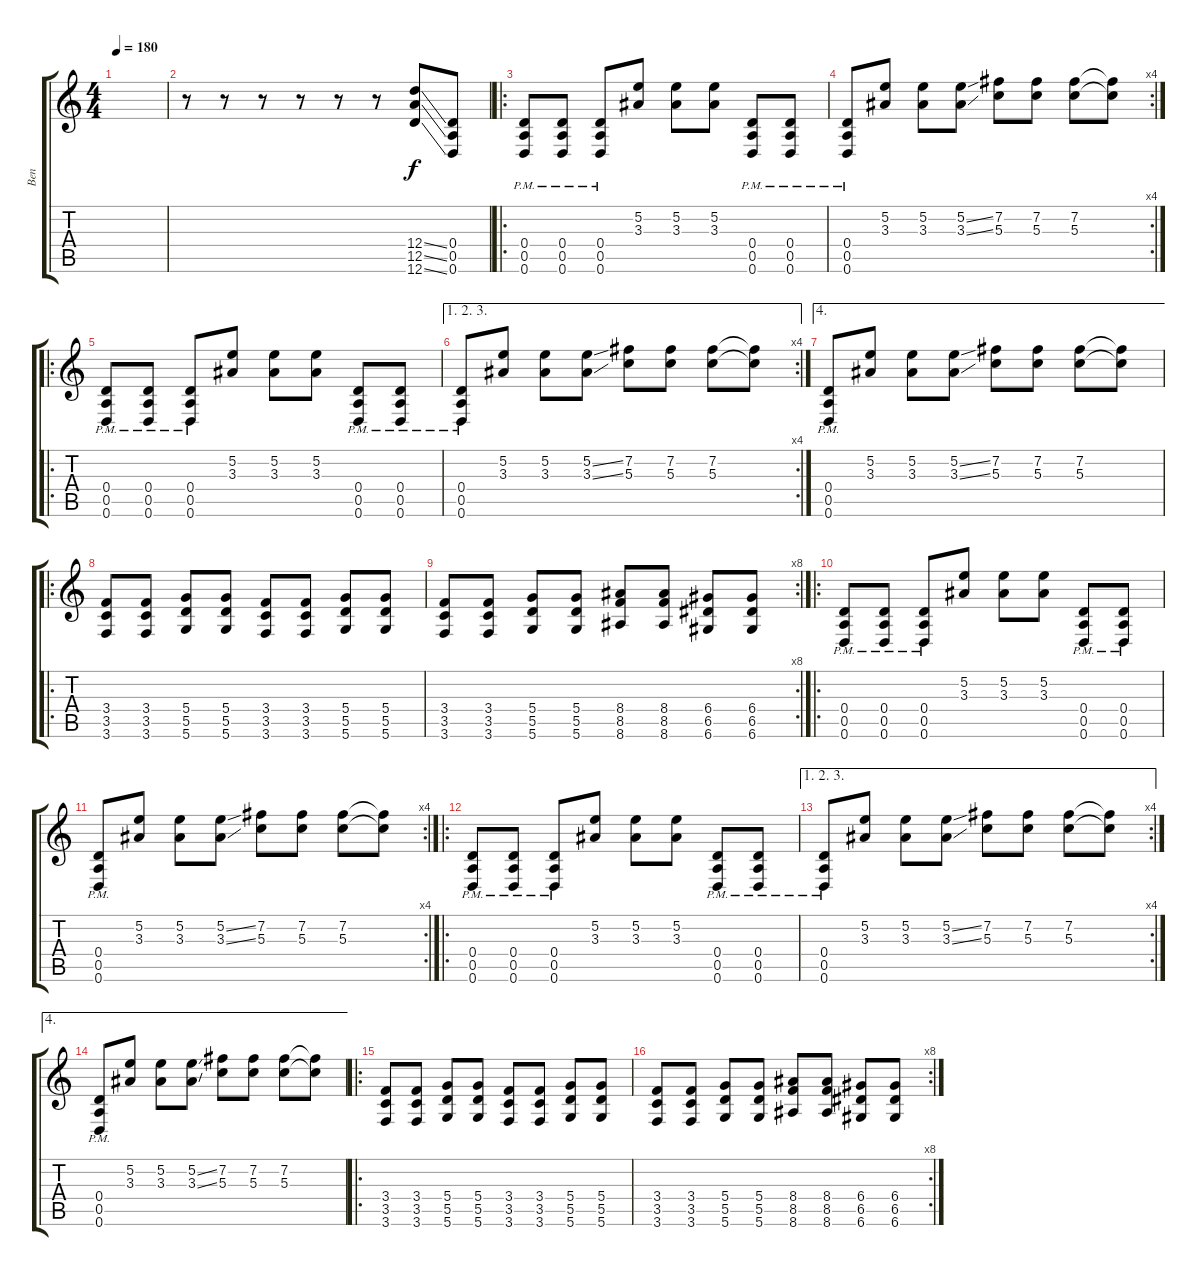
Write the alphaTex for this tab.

\track ("Ben" "Ben") {instrument overdrivenguitar}
\staff {score tabs}
\tuning (E4 B3 G3 D3 A2 D2) {hide}
\ts (4 4)
\tempo 180
\clef g2
\ks c
|
r.8 r.8 r.8 r.8 r.8 r.8 (12.4{ss} 12.5{ss} 12.6{ss}).8 (0.4 0.5 0.6).8 |
\ro
(0.4{pm} 0.5{pm} 0.6{pm}).8 (0.4{pm} 0.5{pm} 0.6{pm}).8 (0.4{pm} 0.5{pm} 0.6{pm}).8 (5.2 3.3).8 (5.2 3.3).8 (5.2 3.3).8 (0.4{pm} 0.5{pm} 0.6{pm}).8 (0.4{pm} 0.5{pm} 0.6{pm}).8 |
\rc 4
(0.4{pm} 0.5{pm} 0.6{pm}).8 (5.2 3.3).8 (5.2 3.3).8 (5.2{ss} 3.3{ss}).8 (7.2 5.3).8 (7.2 5.3).8 (7.2 5.3).8 (7.2{t} 5.3{t}).8 |
\ro
(0.4{pm} 0.5{pm} 0.6{pm}).8 (0.4{pm} 0.5{pm} 0.6{pm}).8 (0.4{pm} 0.5{pm} 0.6{pm}).8 (5.2 3.3).8 (5.2 3.3).8 (5.2 3.3).8 (0.4{pm} 0.5{pm} 0.6{pm}).8 (0.4{pm} 0.5{pm} 0.6{pm}).8 |
\ae (1 2 3)
\rc 4
(0.4{pm} 0.5{pm} 0.6{pm}).8 (5.2 3.3).8 (5.2 3.3).8 (5.2{ss} 3.3{ss}).8 (7.2 5.3).8 (7.2 5.3).8 (7.2 5.3).8 (7.2{t} 5.3{t}).8 |
\ae 4
(0.4{pm} 0.5{pm} 0.6{pm}).8 (5.2 3.3).8 (5.2 3.3).8 (5.2{ss} 3.3{ss}).8 (7.2 5.3).8 (7.2 5.3).8 (7.2 5.3).8 (7.2{t} 5.3{t}).8 |
\ro
(3.4 3.5 3.6).8 (3.4 3.5 3.6).8 (5.4 5.5 5.6).8 (5.4 5.5 5.6).8 (3.4 3.5 3.6).8 (3.4 3.5 3.6).8 (5.4 5.5 5.6).8 (5.4 5.5 5.6).8 |
\rc 8
(3.4 3.5 3.6).8 (3.4 3.5 3.6).8 (5.4 5.5 5.6).8 (5.4 5.5 5.6).8 (8.4 8.5 8.6).8 (8.4 8.5 8.6).8 (6.4 6.5 6.6).8 (6.4 6.5 6.6).8 |
\ro
(0.4{pm} 0.5{pm} 0.6{pm}).8 (0.4{pm} 0.5{pm} 0.6{pm}).8 (0.4{pm} 0.5{pm} 0.6{pm}).8 (5.2 3.3).8 (5.2 3.3).8 (5.2 3.3).8 (0.4{pm} 0.5{pm} 0.6{pm}).8 (0.4{pm} 0.5{pm} 0.6{pm}).8 |
\rc 4
(0.4{pm} 0.5{pm} 0.6{pm}).8 (5.2 3.3).8 (5.2 3.3).8 (5.2{ss} 3.3{ss}).8 (7.2 5.3).8 (7.2 5.3).8 (7.2 5.3).8 (7.2{t} 5.3{t}).8 |
\ro
(0.4{pm} 0.5{pm} 0.6{pm}).8 (0.4{pm} 0.5{pm} 0.6{pm}).8 (0.4{pm} 0.5{pm} 0.6{pm}).8 (5.2 3.3).8 (5.2 3.3).8 (5.2 3.3).8 (0.4{pm} 0.5{pm} 0.6{pm}).8 (0.4{pm} 0.5{pm} 0.6{pm}).8 |
\ae (1 2 3)
\rc 4
(0.4{pm} 0.5{pm} 0.6{pm}).8 (5.2 3.3).8 (5.2 3.3).8 (5.2{ss} 3.3{ss}).8 (7.2 5.3).8 (7.2 5.3).8 (7.2 5.3).8 (7.2{t} 5.3{t}).8 |
\ae 4
(0.4{pm} 0.5{pm} 0.6{pm}).8 (5.2 3.3).8 (5.2 3.3).8 (5.2{ss} 3.3{ss}).8 (7.2 5.3).8 (7.2 5.3).8 (7.2 5.3).8 (7.2{t} 5.3{t}).8 |
\ro
(3.4 3.5 3.6).8 (3.4 3.5 3.6).8 (5.4 5.5 5.6).8 (5.4 5.5 5.6).8 (3.4 3.5 3.6).8 (3.4 3.5 3.6).8 (5.4 5.5 5.6).8 (5.4 5.5 5.6).8 |
\rc 8
(3.4 3.5 3.6).8 (3.4 3.5 3.6).8 (5.4 5.5 5.6).8 (5.4 5.5 5.6).8 (8.4 8.5 8.6).8 (8.4 8.5 8.6).8 (6.4 6.5 6.6).8 (6.4 6.5 6.6).8
